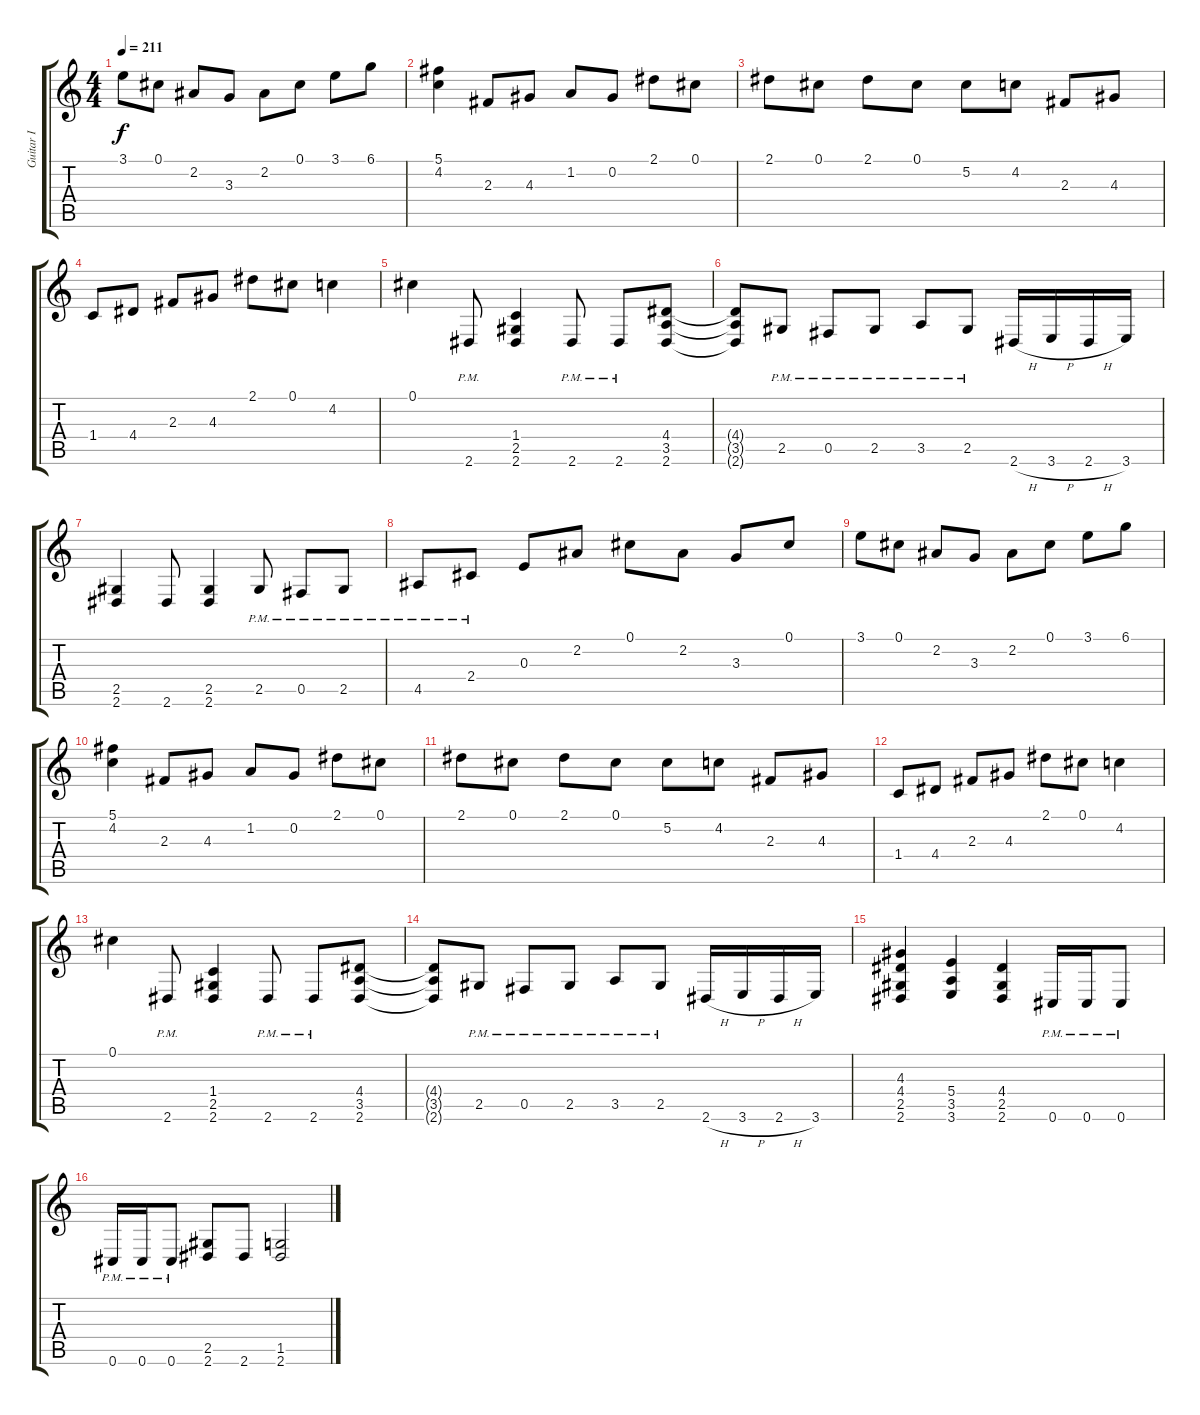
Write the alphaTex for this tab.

\track ("Guitar I" "Guitar I") {instrument distortionguitar}
\staff {score tabs}
\tuning (Db4 Ab3 E3 B2 Gb2 Db2) {hide}
\ts (4 4)
\tempo 211
\clef g2
\ks c
3.1.8{dy f} 0.1.8 2.2.8 3.3.8 2.2.8 0.1.8 3.1.8 6.1.8 |
(5.1 4.2).4 2.3.8 4.3.8 1.2.8 0.2.8 2.1.8 0.1.8 |
2.1.8 0.1.8 2.1.8 0.1.8 5.2.8 4.2.8 2.3.8 4.3.8 |
1.4.8 4.4.8 2.3.8 4.3.8 2.1.8 0.1.8 4.2.4 |
0.1.4 2.6{pm}.8 (1.4 2.5 2.6).4 2.6{pm}.8 2.6{pm}.8 (4.4 3.5 2.6).8 |
(4.4{t} 3.5{t} 2.6{t}).8 2.5{pm}.8 0.5{pm}.8 2.5{pm}.8 3.5{pm}.8 2.5{pm}.8 2.6{h}.16 3.6{h}.16 2.6{h}.16 3.6.16 |
(2.5 2.6).4 2.6.8 (2.5 2.6).4 2.5{pm}.8 0.5{pm}.8 2.5{pm}.8 |
4.5{pm}.8 2.4{pm}.8 0.3.8 2.2.8 0.1.8 2.2.8 3.3.8 0.1.8 |
3.1.8 0.1.8 2.2.8 3.3.8 2.2.8 0.1.8 3.1.8 6.1.8 |
(5.1 4.2).4 2.3.8 4.3.8 1.2.8 0.2.8 2.1.8 0.1.8 |
2.1.8 0.1.8 2.1.8 0.1.8 5.2.8 4.2.8 2.3.8 4.3.8 |
1.4.8 4.4.8 2.3.8 4.3.8 2.1.8 0.1.8 4.2.4 |
0.1.4 2.6{pm}.8 (1.4 2.5 2.6).4 2.6{pm}.8 2.6{pm}.8 (4.4 3.5 2.6).8 |
(4.4{t} 3.5{t} 2.6{t}).8 2.5{pm}.8 0.5{pm}.8 2.5{pm}.8 3.5{pm}.8 2.5{pm}.8 2.6{h}.16 3.6{h}.16 2.6{h}.16 3.6.16 |
(4.3 4.4 2.5 2.6).4 (5.4 3.5 3.6).4 (4.4 2.5 2.6).4 0.6{pm}.16 0.6{pm}.16 0.6{pm}.8 |
0.6{pm}.16 0.6{pm}.16 0.6{pm}.8 (2.5 2.6).8 2.6.8 (1.5 2.6).2
